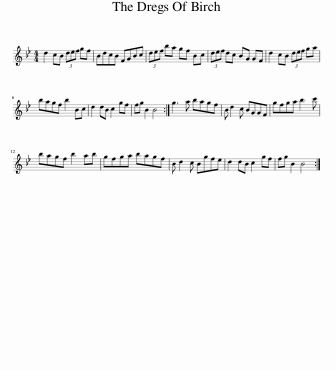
X:1
L:1/8
M:4/4
I:linebreak $
K:Gmin
V:1 treble
V:1
 d2 cB (3def gf | BdcB FGBc | (3def ba gf Bc | (3def dc BG GF | d2 cB (3def ga |$ %5
 bagf b2 Bc | d2 dB c2 gf | fg B2 B4 :| g3 a bagf | B d2 c BGGF | %10
 gfga b3 c' |$ bagf b2 ab | gfga bagf | B d2 c Bgfe | d2 dB c2 gf | %15
 fg B2 B4 :| %16
